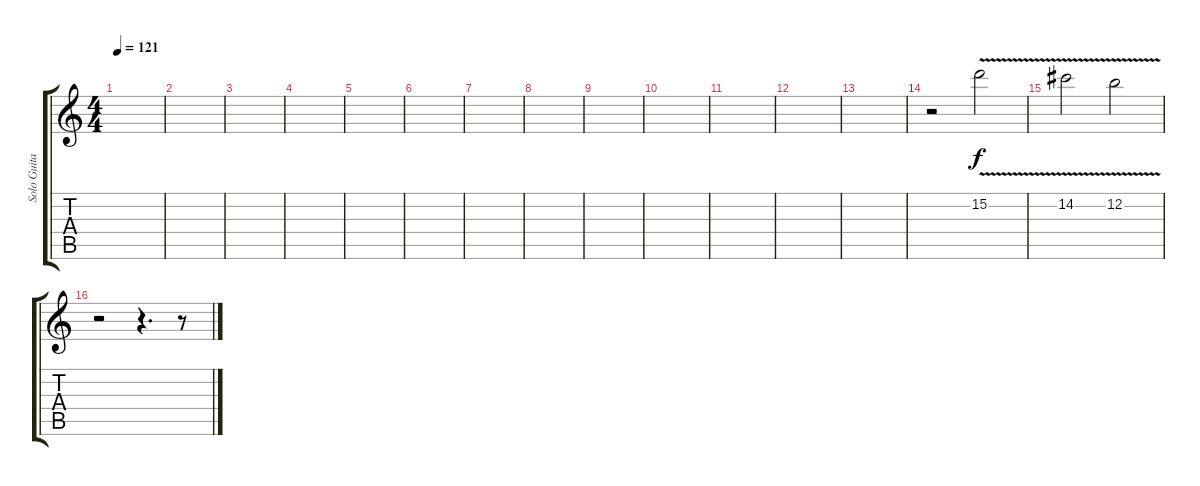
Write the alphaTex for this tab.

\track ("Solo Guitar" "Solo Guita") {instrument distortionguitar}
\staff {score tabs}
\tuning (E4 B3 G3 D3 A2 E2) {hide}
\ts (4 4)
\tempo 121
\clef g2
\ks c
|
|
|
|
|
|
|
|
|
|
|
|
|
r.2 15.2{v}.2 |
14.2{v}.2 12.2{v}.2 |
r.2 r.4{d} r.8
